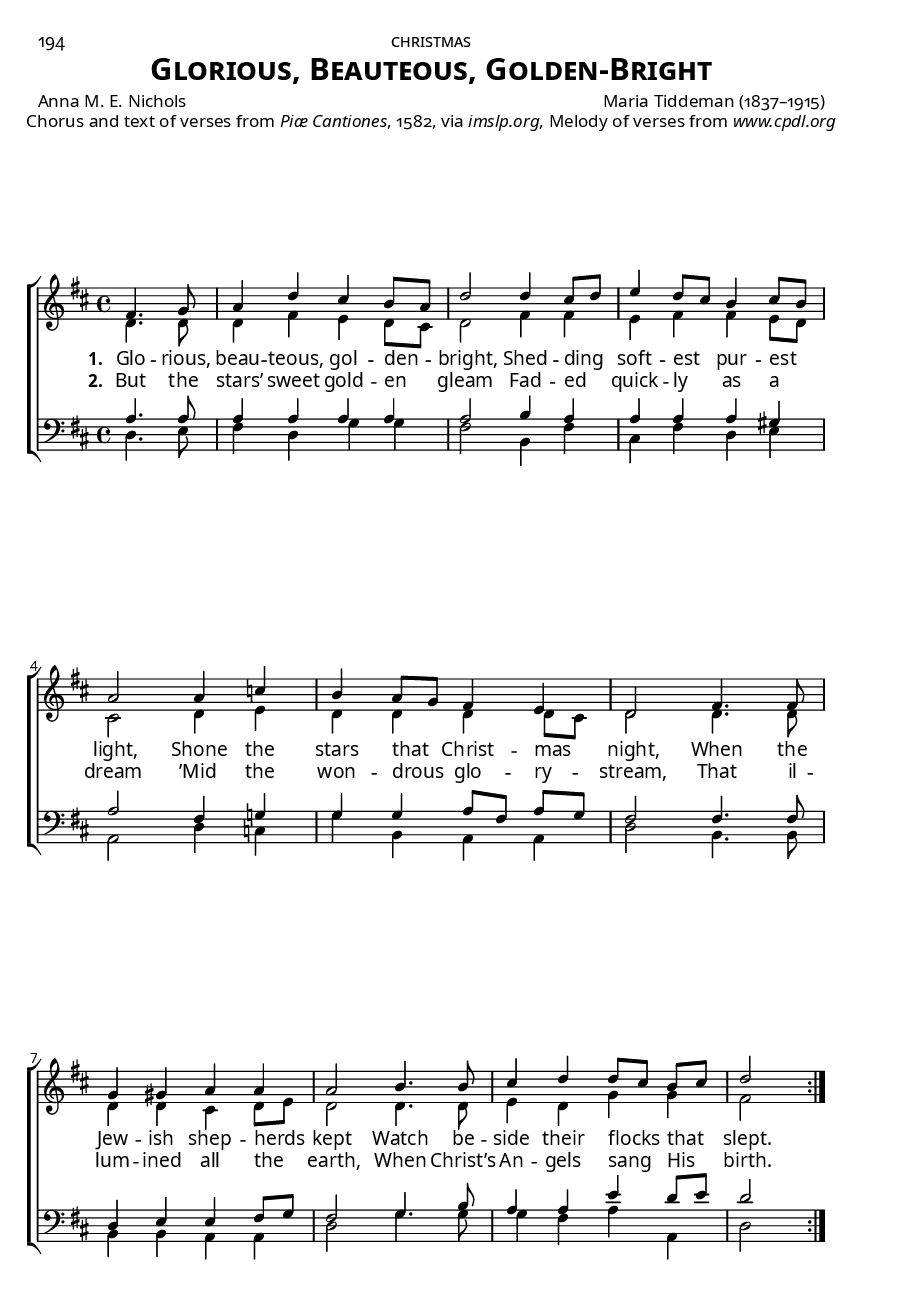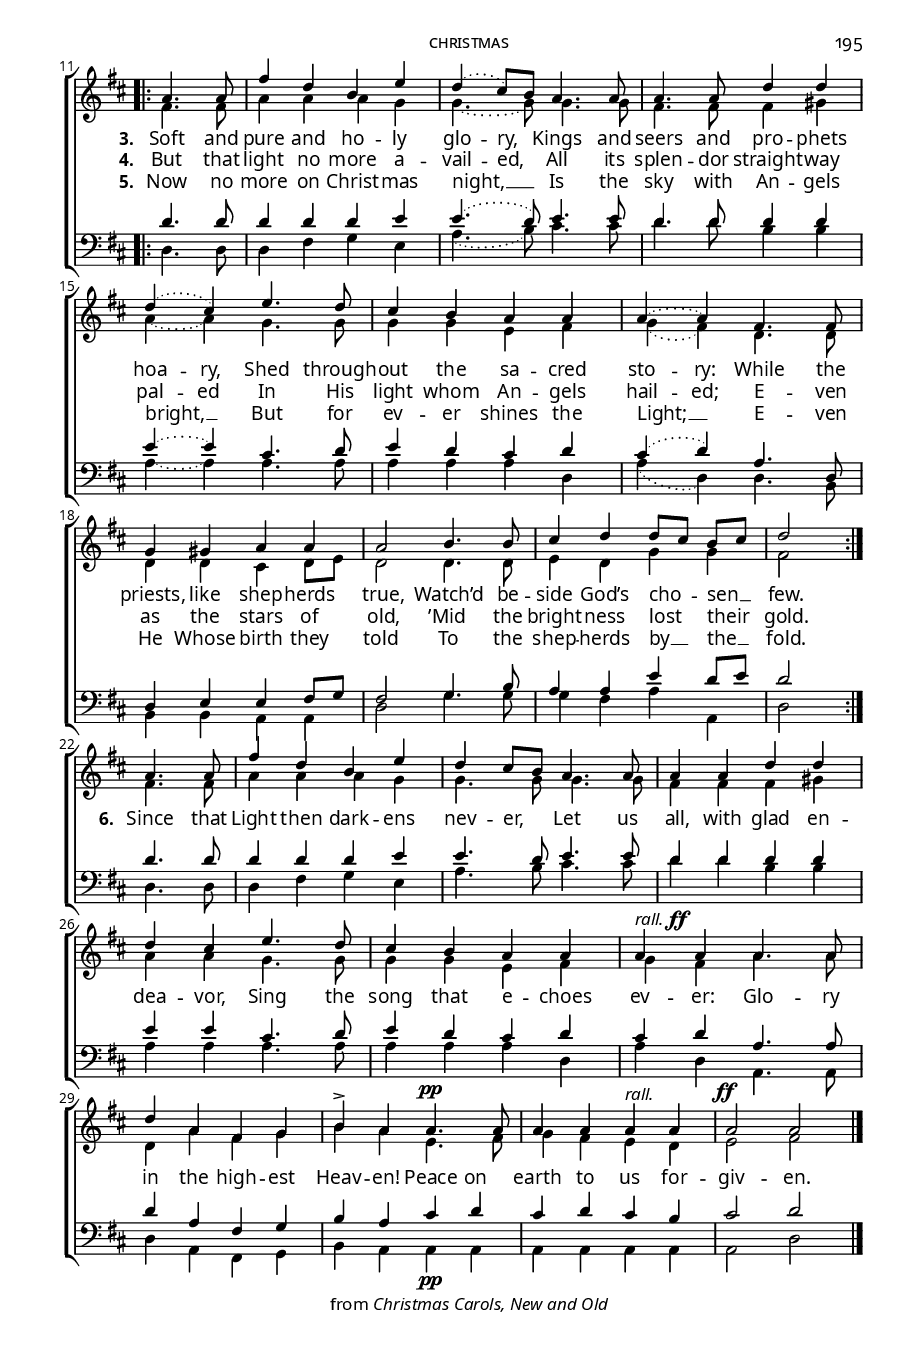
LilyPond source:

\version "2.14.2"
\include "util.ly"
\header {
    title = \markup{\override #'(font-name . "Garamond Premier Pro Semibold"){ \abs-fontsize #15 \smallCapsOldStyle"Glorious, Beauteous, Golden-Bright"}}
    poet = \markup\oldStyleNum"Anna M. E. Nichols"
    composer = \markup\oldStyleNum"Maria Tiddeman (1837–1915)"
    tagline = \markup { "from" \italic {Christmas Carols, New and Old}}
  }\paper {
  print-all-headers = ##f
  paper-height = 9\in
  paper-width = 6\in
  indent = 0\in
  %system-system-spacing = #'((basic-distance . 10) (padding . 0))
  system-system-spacing =
    #'((basic-distance . 0)
       (minimum-distance . 0)
       (padding . -5)
       (stretchability . 100))
  ragged-last-bottom = ##t
  ragged-bottom = ##f
  two-sided = ##t
  inner-margin = 0.5\in
  outer-margin = 0.25\in
  top-margin = 0.25\in
  bottom-margin = 0.25\in
  first-page-number = #194
  print-first-page-number = ##t
  headerLine = \markup{\override #'(font-name . "Garamond Premier Pro") \smallCapsOldStyle"christmas"}
  oddHeaderMarkup = \markup\fill-line{
     \override #'(font-name . "Garamond Premier Pro")\abs-fontsize #8.5
     \combine 
        \fill-line{"" \on-the-fly #print-page-number-check-first
        \oldStylePageNum""
        }
        \fill-line{\headerLine}
  }
  evenHeaderMarkup = \markup {
     \override #'(font-name . "Garamond Premier Pro")\abs-fontsize #8.5
     \combine
        \on-the-fly #print-page-number-check-first
        \oldStylePageNum""
        \fill-line{\headerLine}
  }
}
#(set-global-staff-size 15) \paper{ #(define fonts (make-pango-font-tree "GoudyOlSt BT" "Garamond Premier Pro" "Garamond Premier Pro" (/ 15 20))) }

\markup \fill-line {\center-column{
    \concat{"Chorus and text of verses from " \italic"Piæ Cantiones" \oldStyleNum", 1582, via " \italic"imslp.org" ", Melody of verses from " \italic "www.cpdl.org"}}}
\markup\vspace#2.2























global = {
  \key d \major
  \time 4/4
  \autoBeamOff
  \override DynamicLineSpanner #'staff-padding = #0.0
  \override DynamicLineSpanner #'Y-extent = #'(-1 . 1)
  \tieDotted
}

sopMusic = \relative c' {
  \repeat volta 2 {
    \partial 2 fis4. g8 |
    a4 d cis b8[ a] |
    d2 d4 cis8[ d] |
    
    e4 d8[cis] b4 cis8[ b] |
    a2 a4 c |
    b a8[ g] fis4 e |
    d2 fis4. fis8 |
    
    g4 gis a a |
    a2 b4. b8 |
    cis4 d d8[ cis] b[ cis] |
    \partial 2 d2 |
  }
  \pageBreak
  \repeat volta 3 {
    \partial 2 a4. a8 |
    fis'4 d b e |
    \slurDotted
    d4( cis8[) b] a4. a8 |
    a4. a8 d4 d |
    
    d( cis) e4. d8 |
    cis4 b a a |
    a~ a fis4. fis8 |
    
    g4 gis a a |
    a2 b4. b8 |
    cis4 d d8[ cis] b[ cis] |
    \partial 2 d2 | \break
  }
  \partial 2 a4. a8 |
  fis'4 d b e |
  d4 cis8[ b] a4. a8 |
  a4 a d d |
  
  d cis e4. d8 |
  cis4 b a a |
  a^\markup{\italic"rall." \dynamic"ff"} a a4. a8 |
  
  d4 a fis g |
  b-> a a4.^\pp a8 |
  a4 a a^\markup\italic"rall." a 
  a2 a \bar "|."
}
sopWords = \lyricmode {
  
}

altoMusic = \relative c' {
  d4. d8 |
  d4 fis e d8[ cis] |
  d2 fis4 fis |
  
  e fis fis e8[ d] |
  cis2 d4 e |
  d d d d8[ cis] |
  d2 d4. d8 |
  
  d4 d cis d8[ e] |
  d2 d4. d8 |
  e4 d g g |
  fis2 |
  
  
  fis4. fis8 |
  a4 a a g |
  \slurDotted
  g4.~ g8 g4. g8 |
  fis4. fis8 fis4 gis |
  
  a~ a g4. g8 |
  g4 g e fis |
  g( fis) d4. d8 |
  
  d4 d cis d8[ e] |
  d2 d4. d8 |
  e4 d g g |
  fis2 |
  
  
  fis4. fis8 |
  a4 a a g |
  g4. g8 g4. g8 |
  fis4 fis fis gis |
  
  a4 a g4. g8 |
  g4 g e fis |
  g fis a4. a8 |
  
  d,4 a' fis g |
  b a e4. fis8 |
  g4 fis e d |
  e2 fis \bar "|."
}
altoWords = \lyricmode {
  \dropLyricsV
  \set stanza = #"1. "
  Glo -- rious, beau -- teous, gol -- den -- bright,
  Shed -- ding soft -- est pur -- est light,
  Shone the stars that \set associatedVoice = "tenors" Christ -- mas night,
  When the Jew -- ish shep -- herds kept
  Watch be -- side \unset associatedVoice their flocks that slept.
  
  \set stanza = #"3. "
  Soft and pure and ho -- ly \set ignoreMelismata = ##t glo -- \unset ignoreMelismata ry,
  Kings and seers and pro -- phets \set ignoreMelismata = ##t hoa -- ry, \unset ignoreMelismata 
  Shed through -- out the sa -- cred \set ignoreMelismata = ##t sto -- ry: \unset ignoreMelismata 
  While the priests, like shep -- herds true,
  Watch’d be -- side God’s cho -- sen __ few.
  
  \set stanza = #"6. "
  Since that Light then dark -- ens nev -- er,
  Let us all, with glad en -- dea -- vor,
  Sing the song that e -- choes ev -- er:
  Glo -- ry in the high -- est Heav -- en!
  \set associatedVoice = "tenors"
  Peace on earth to us for -- giv -- en.
}
altoWordsII = \lyricmode {
  \dropLyricsV
%\markup\italic
  \set stanza = #"2. "
  But the stars’ sweet gold -- en gleam
  Fad -- ed quick -- ly as a dream
  ’Mid the won -- drous \set associatedVoice = "tenors" glo -- ry -- stream,
  That il -- lum -- ined all the earth,
  When Christ’s An -- \unset associatedVoice gels sang His birth.
  
  \set stanza = #"4. "
  But that light no more a -- \set ignoreMelismata = ##t vail -- \unset ignoreMelismata ed,
  All its splen -- dor straight -- way \set ignoreMelismata = ##t pal -- ed \unset ignoreMelismata 
  In His light whom An -- gels \set ignoreMelismata = ##t hail -- ed; \unset ignoreMelismata 
  E -- ven as the stars of old,
  ’Mid the bright  -- ness lost their gold.
}
altoWordsIII = \lyricmode {
  \dropLyricsV
  \repeat unfold 35 { \skip 1 }
  \set stanza = #"5. "
  Now no more on Christ -- mas night, __
  Is the sky with An -- gels bright, __
  But for ev -- er shines the Light; __
  E -- ven He Whose birth they told
  To the shep -- herds by __ the __ fold.
}
altoWordsIV = \lyricmode {
}
altoWordsV = \lyricmode {
}
altoWordsVI = \lyricmode {
}
tenorMusic = \relative c' {
  a4. a8 |
  a4 a a a |
  a2 b4 a |
  
  a4 a a gis |
  a2 fis4 g! |
  g4 g a8[ fis] a[ g] |
  fis2 fis4. fis8 |
  
  d4 e e fis8[ g] |
  fis2 g4. b8 |
  a4 a e' d8[ e] |
  d2 |
  
  
  d4. d8 |
  d4 d d e |
  \slurDotted
  e4.( d8) e4. e8 |
  d4. d8 d4 d |
  
  e~ e cis4. d8 |
  e4 d cis d |
  cis( d) a4. d,8 |
  
  d4 e e fis8[ g] |
  fis2 g4. b8 |
  a4 a e' d8[ e] |
  d2 |
  
  
  d4. d8 |
  d4 d d e |
  e4. d8 e4. e8 |
  d4 d d d |
  
  e e cis4. d8 |
  e4 d cis d |
  cis <<d {s8 s_\ff}>> a4. a8 |
  
  d4 a fis g |
  b a cis_\pp d |
  cis d cis b |
  cis2 d \bar "|."
}
tenorWords = \lyricmode {

}

bassMusic = \relative c {
  d4. e8 |
  fis4 d g g |
  fis2 b,4 fis' |
  
  cis4 fis d e |
  a,2 d4 c |
  g' b, a a |
  d2 b4. b8 |
  
  b4 b a a |
  d2 g4. g8 |
  g4 fis a a, |
  d2 |
  
  
  d4. d8 |
  d4 fis g e |
  \slurDotted
  a4.( b8) cis4. cis8 |
  d4. d8 b4 b |
  
  a~ a a4. a8 |
  a4 a a d, |
  a'( d,) d4. b8 |
  
  b4 b a a |
  d2 g4. g8 |
  g4 fis a a, |
  d2 |
  
  
  d4. d8 |
  d4 fis g e |
  a4. b8 cis4. cis8 |
  d4 d b b |
  
  a a a4. a8 |
  a4 a a d, |
  a' d, a4. a8 |
  
  d4 a fis g |
  b a a a |
  a a a a |
  a2 d \bar "|."
}
bassWords = \lyricmode {

}

pianoRH = \relative c' {
  
}
pianoLH = \relative c' {
  
}

\score {
  <<
   \new ChoirStaff <<
%    \new Lyrics = sopranos \with { \override VerticalAxisGroup #'nonstaff-relatedstaff-spacing = #'((basic-distance . 1)) }
    \new Staff = women <<
      \new Voice = "sopranos" { \voiceOne << \global \sopMusic >> }
      \new Voice = "altos" { \voiceTwo << \global \altoMusic >> }
    >>
    \new Staff = men <<
      \clef bass
      \new Voice = "tenors" { \voiceOne << \global \tenorMusic >> }
      \new Voice = "basses" { \voiceTwo << \global \bassMusic >> }
    >>
    \new Lyrics \with { alignAboveContext = #"women" \override VerticalAxisGroup #'nonstaff-relatedstaff-spacing = #'((basic-distance . 1))} \lyricsto "sopranos" \sopWords
     \new Lyrics = "altosVI"  \with { alignBelowContext = #"women" \override VerticalAxisGroup #'nonstaff-relatedstaff-spacing = #'((basic-distance . 1))} \lyricsto "sopranos" \altoWordsVI
    \new Lyrics = "altosV"  \with { alignBelowContext = #"women" \override VerticalAxisGroup #'nonstaff-relatedstaff-spacing = #'((basic-distance . 1))} \lyricsto "sopranos" \altoWordsV
    \new Lyrics = "altosIV"  \with { alignBelowContext = #"women" \override VerticalAxisGroup #'nonstaff-relatedstaff-spacing = #'((basic-distance . 1))} \lyricsto "sopranos" \altoWordsIV
    \new Lyrics = "altosIII"  \with { alignBelowContext = #"women" \override VerticalAxisGroup #'nonstaff-relatedstaff-spacing = #'((basic-distance . 1))} \lyricsto "sopranos" \altoWordsIII
    \new Lyrics = "altosII"  \with { alignBelowContext = #"women" \override VerticalAxisGroup #'nonstaff-relatedstaff-spacing = #'((basic-distance . 1))} \lyricsto "sopranos" \altoWordsII
    \new Lyrics = "altos"  \with { alignBelowContext = #"women" \override VerticalAxisGroup #'nonstaff-relatedstaff-spacing = #'((basic-distance . 1))} \lyricsto "sopranos" \altoWords
     \new Lyrics \with { alignAboveContext = #"men" \override VerticalAxisGroup #'nonstaff-relatedstaff-spacing = #'((basic-distance . 1)) } \lyricsto "tenors" \tenorWords
    \new Lyrics \with { alignBelowContext = #"men" \override VerticalAxisGroup #'nonstaff-relatedstaff-spacing = #'((basic-distance . 1)) } \lyricsto "basses" \bassWords
  >>
%    \new PianoStaff << \new Staff { \new Voice { \pianoRH } } \new Staff { \clef "bass" \pianoLH } >>
  >>
  \layout {
    \context {
      \Score
      %\override SpacingSpanner #'base-shortest-duration = #(ly:make-moment 1 8)
      %\override SpacingSpanner #'common-shortest-duration = #(ly:make-moment 1 4)
    }
    \context {
      % Remove all empty staves
      % \Staff \RemoveEmptyStaves \override VerticalAxisGroup #'remove-first = ##t
    }
    \context {
      \Lyrics
      \override LyricText #'X-offset = #center-on-word
    }
  }
  
  \midi {
    \tempo 4 = 90
    \set Staff.midiInstrument = "flute"
  
    \context {
      \Voice
      \remove "Dynamic_performer"
    }
  }
}
